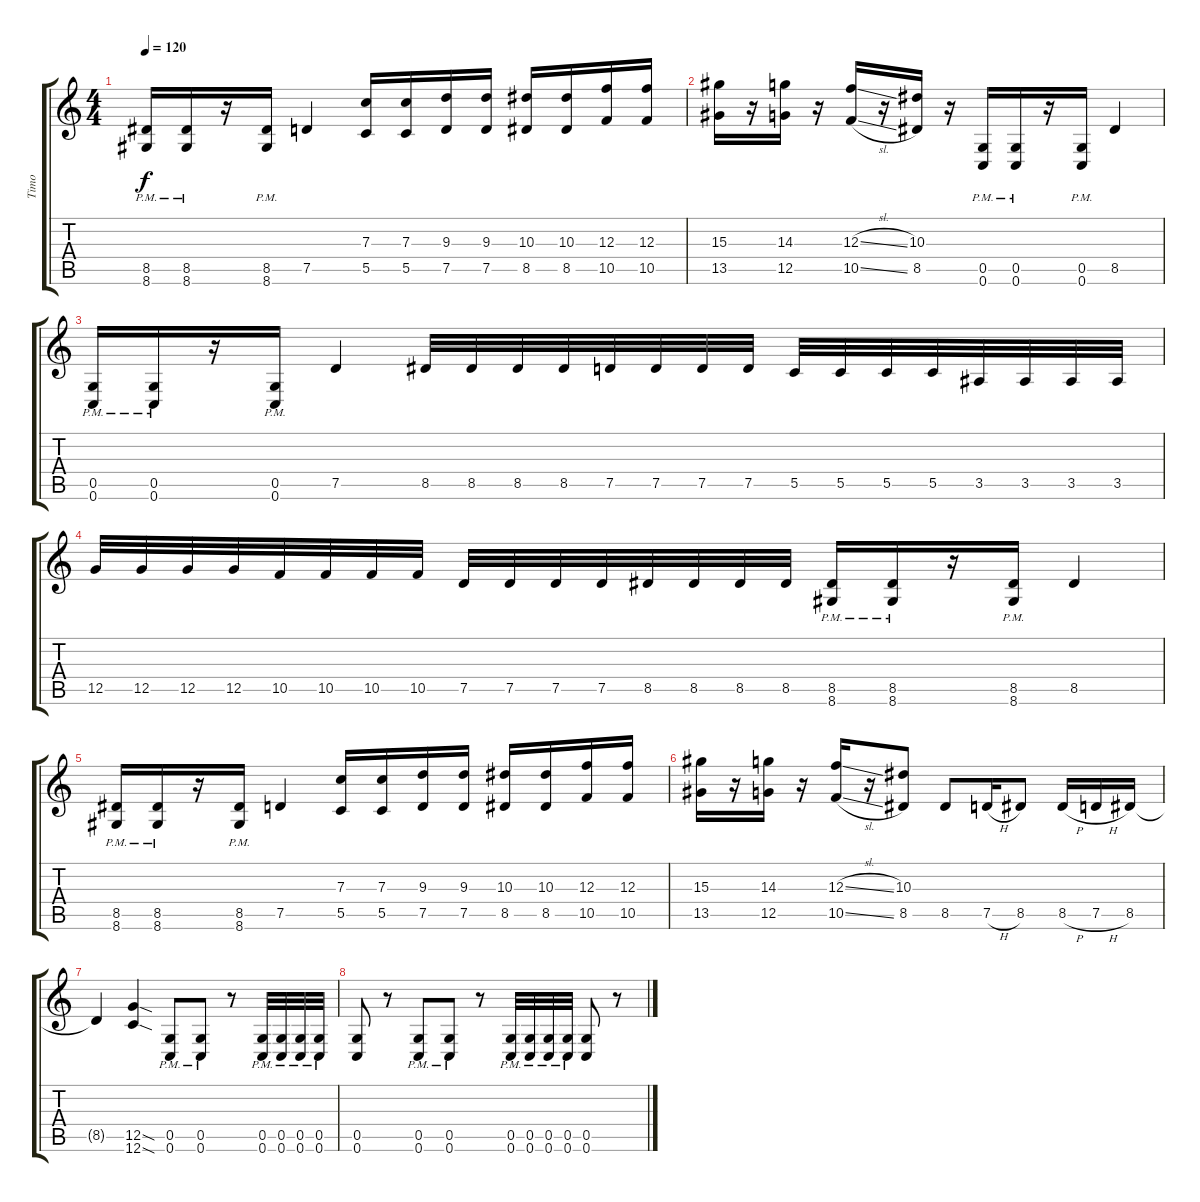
\track ("Timo" "Timo") {instrument distortionguitar}
\staff {score tabs}
\tuning (D4 A3 F3 C3 G2 C2) {hide}
\ts (4 4)
\tempo 120
\clef g2
\ks c
(8.5{pm} 8.6{pm}).16{dy f} (8.5{pm} 8.6{pm}).16 r.16 (8.5{pm} 8.6{pm}).16 7.5.4 (7.3 5.5).16 (7.3 5.5).16 (9.3 7.5).16 (9.3 7.5).16 (10.3 8.5).16 (10.3 8.5).16 (12.3 10.5).16 (12.3 10.5).16 |
(15.3 13.5).16 r.16 (14.3 12.5).16 r.16 (12.3{sl} 10.5{sl}).16 r.16 (10.3 8.5).16 r.16 (0.5{pm} 0.6{pm}).16 (0.5{pm} 0.6{pm}).16 r.16 (0.5{pm} 0.6{pm}).16 8.5.4 |
(0.5{pm} 0.6{pm}).16 (0.5{pm} 0.6{pm}).16 r.16 (0.5{pm} 0.6{pm}).16 7.5.4 8.5.32 8.5.32 8.5.32 8.5.32 7.5.32 7.5.32 7.5.32 7.5.32 5.5.32 5.5.32 5.5.32 5.5.32 3.5.32 3.5.32 3.5.32 3.5.32 |
12.5.32 12.5.32 12.5.32 12.5.32 10.5.32 10.5.32 10.5.32 10.5.32 7.5.32 7.5.32 7.5.32 7.5.32 8.5.32 8.5.32 8.5.32 8.5.32 (8.5{pm} 8.6{pm}).16 (8.5{pm} 8.6{pm}).16 r.16 (8.5{pm} 8.6{pm}).16 8.5.4 |
(8.5{pm} 8.6{pm}).16 (8.5{pm} 8.6{pm}).16 r.16 (8.5{pm} 8.6{pm}).16 7.5.4 (7.3 5.5).16 (7.3 5.5).16 (9.3 7.5).16 (9.3 7.5).16 (10.3 8.5).16 (10.3 8.5).16 (12.3 10.5).16 (12.3 10.5).16 |
(15.3 13.5).16 r.16 (14.3 12.5).16 r.16 (12.3{sl} 10.5{sl}).16 r.16 (10.3 8.5).8 8.5.8 7.5{h}.16 8.5.8 8.5{h}.16 7.5{h}.16 8.5.16 |
8.5{t}.4 (12.5{sod} 12.6{sod}).4 (0.5{pm} 0.6{pm}).8 (0.5{pm} 0.6{pm}).8 r.8 (0.5{pm} 0.6{pm}).32 (0.5{pm} 0.6{pm}).32 (0.5{pm} 0.6{pm}).32 (0.5{pm} 0.6{pm}).32 |
(0.5 0.6).8 r.8 (0.5{pm} 0.6{pm}).8 (0.5{pm} 0.6{pm}).8 r.8 (0.5{pm} 0.6{pm}).32 (0.5{pm} 0.6{pm}).32 (0.5{pm} 0.6{pm}).32 (0.5{pm} 0.6{pm}).32 (0.5 0.6).8 r.8
